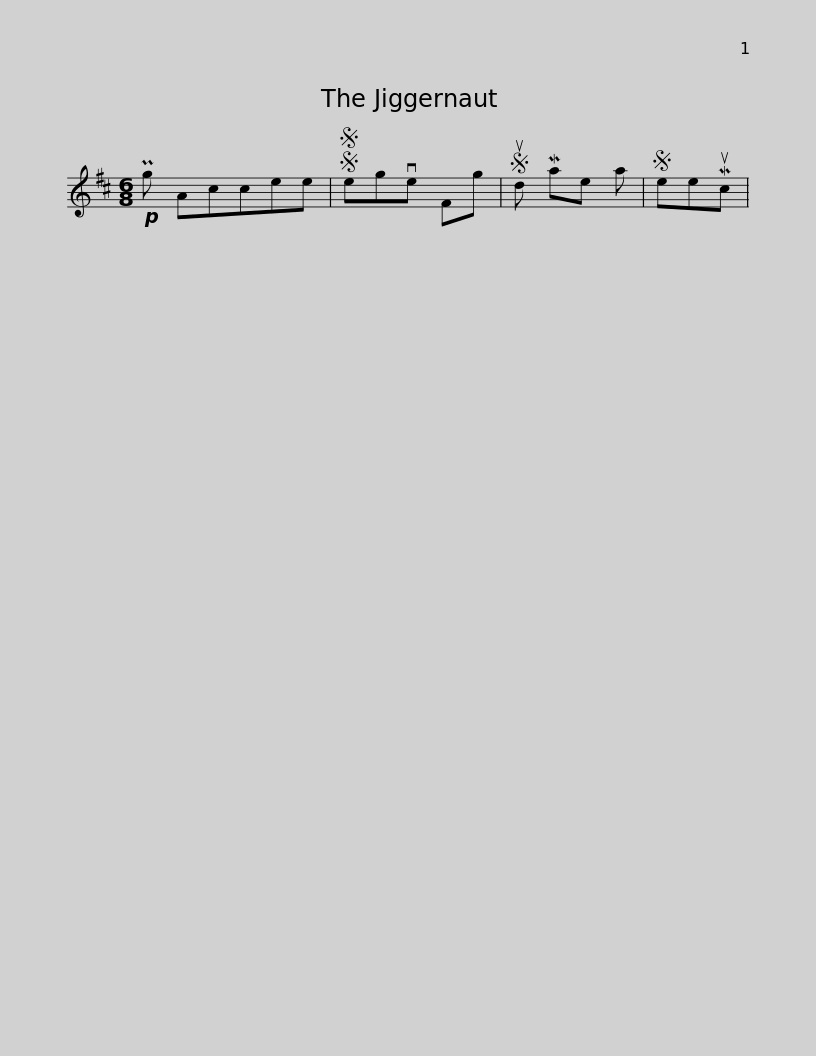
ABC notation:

X:1
L:1/8
M:6/8
I:linebreak $
K:D
V:1 treble
V:1
!p! Pg Accee |SS egve Fg |S ud Mae a |S eeMuc | %4
